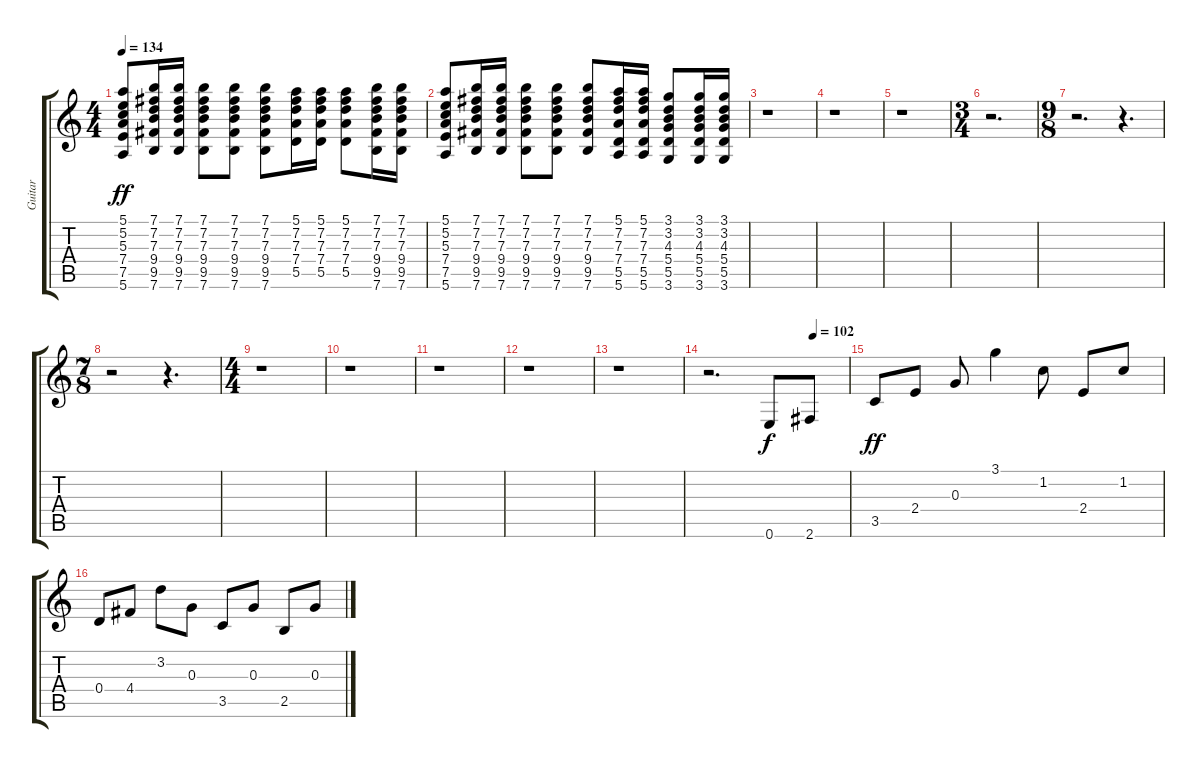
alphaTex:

\track ("Guitar" "Guitar") {instrument acousticguitarsteel}
\staff {score tabs}
\tuning (E4 B3 G3 D3 A2 E2) {hide}
\ts (4 4)
\tempo 134
\clef g2
\ks c
(5.1 5.2 5.3 7.4 7.5 5.6).8{dy ff} (7.1 7.2 7.3 9.4 9.5 7.6).16 (7.1 7.2 7.3 9.4 9.5 7.6).16 (7.1 7.2 7.3 9.4 9.5 7.6).8 (7.1 7.2 7.3 9.4 9.5 7.6).8 (7.1 7.2 7.3 9.4 9.5 7.6).8 (5.1 7.2 7.3 7.4 5.5).16 (5.1 7.2 7.3 7.4 5.5).16 (5.1 7.2 7.3 7.4 5.5).8 (7.1 7.2 7.3 9.4 9.5 7.6).16 (7.1 7.2 7.3 9.4 9.5 7.6).16 |
(5.1 5.2 5.3 7.4 7.5 5.6).8 (7.1 7.2 7.3 9.4 9.5 7.6).16 (7.1 7.2 7.3 9.4 9.5 7.6).16 (7.1 7.2 7.3 9.4 9.5 7.6).8 (7.1 7.2 7.3 9.4 9.5 7.6).8 (7.1 7.2 7.3 9.4 9.5 7.6).8 (5.1 7.2 7.3 7.4 5.5 5.6).16 (5.1 7.2 7.3 7.4 5.5 5.6).16 (3.1 3.2 4.3 5.4 5.5 3.6).8 (3.1 3.2 4.3 5.4 5.5 3.6).16 (3.1 3.2 4.3 5.4 5.5 3.6).16 |
r.1 |
r.1 |
r.1 |
\ts (3 4)
r.2{d} |
\ts (9 8)
r.2{d} r.4{d} |
\ts (7 8)
r.2 r.4{d} |
\ts (4 4)
r.1 |
r.1 |
r.1 |
r.1 |
r.1 |
\tempo (102 0.75)
r.2{d} 0.6.8{dy f} 2.6.8 |
3.5.8{dy ff} 2.4.8 0.3.8 3.1.4 1.2.8 2.4.8 1.2.8 |
0.4.8 4.4.8 3.2.8 0.3.8 3.5.8 0.3.8 2.5.8 0.3.8
